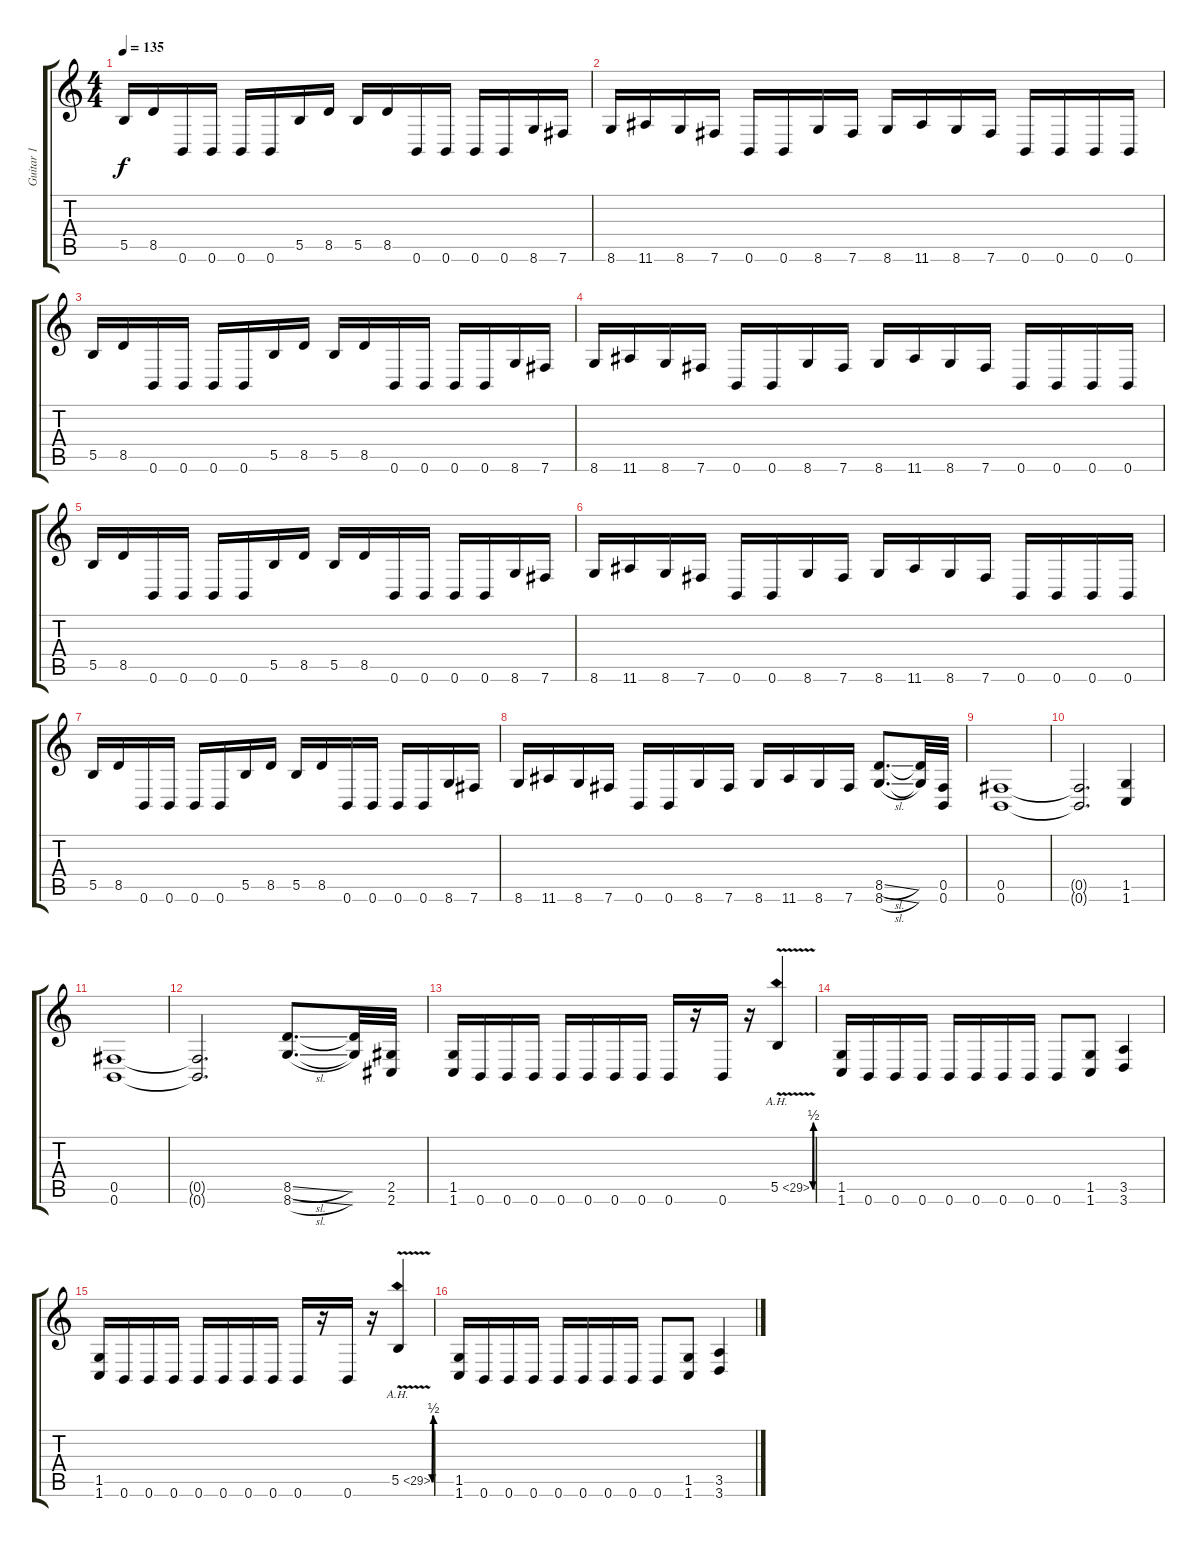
\track ("Guitar 1" "Guitar 1") {instrument distortionguitar}
\staff {score tabs}
\tuning (Db4 Ab3 E3 B2 Gb2 B1) {hide}
\ts (4 4)
\tempo 135
\clef g2
\ks c
5.5.16{dy f} 8.5.16 0.6.16 0.6.16 0.6.16 0.6.16 5.5.16 8.5.16 5.5.16 8.5.16 0.6.16 0.6.16 0.6.16 0.6.16 8.6.16 7.6.16 |
8.6.16 11.6.16 8.6.16 7.6.16 0.6.16 0.6.16 8.6.16 7.6.16 8.6.16 11.6.16 8.6.16 7.6.16 0.6.16 0.6.16 0.6.16 0.6.16 |
5.5.16 8.5.16 0.6.16 0.6.16 0.6.16 0.6.16 5.5.16 8.5.16 5.5.16 8.5.16 0.6.16 0.6.16 0.6.16 0.6.16 8.6.16 7.6.16 |
8.6.16 11.6.16 8.6.16 7.6.16 0.6.16 0.6.16 8.6.16 7.6.16 8.6.16 11.6.16 8.6.16 7.6.16 0.6.16 0.6.16 0.6.16 0.6.16 |
5.5.16 8.5.16 0.6.16 0.6.16 0.6.16 0.6.16 5.5.16 8.5.16 5.5.16 8.5.16 0.6.16 0.6.16 0.6.16 0.6.16 8.6.16 7.6.16 |
8.6.16 11.6.16 8.6.16 7.6.16 0.6.16 0.6.16 8.6.16 7.6.16 8.6.16 11.6.16 8.6.16 7.6.16 0.6.16 0.6.16 0.6.16 0.6.16 |
5.5.16 8.5.16 0.6.16 0.6.16 0.6.16 0.6.16 5.5.16 8.5.16 5.5.16 8.5.16 0.6.16 0.6.16 0.6.16 0.6.16 8.6.16 7.6.16 |
8.6.16 11.6.16 8.6.16 7.6.16 0.6.16 0.6.16 8.6.16 7.6.16 8.6.16 11.6.16 8.6.16 7.6.16 (8.5{sl} 8.6{sl}).8{d} (8.5{t} 8.6{t}).32 (0.5 0.6).32 |
(0.5 0.6).1 |
(0.5{t} 0.6{t}).2{d} (1.5 1.6).4 |
(0.5 0.6).1 |
(0.5{t} 0.6{t}).2{d} (8.5{sl} 8.6{sl}).8{d} (8.5{t} 8.6{t}).32 (2.5 2.6).32 |
(1.5 1.6).16 0.6.16 0.6.16 0.6.16 0.6.16 0.6.16 0.6.16 0.6.16 0.6.16 r.16 0.6.16 r.16 5.5{be (custom 0 0 15 0 20 2 30 2 35 0 60 0) ah 24 v}.4 |
(1.5 1.6).16 0.6.16 0.6.16 0.6.16 0.6.16 0.6.16 0.6.16 0.6.16 0.6.8 (1.5 1.6).8 (3.5 3.6).4 |
(1.5 1.6).16 0.6.16 0.6.16 0.6.16 0.6.16 0.6.16 0.6.16 0.6.16 0.6.16 r.16 0.6.16 r.16 5.5{be (custom 0 0 15 0 20 2 30 2 35 0 60 0) ah 24 v}.4 |
(1.5 1.6).16 0.6.16 0.6.16 0.6.16 0.6.16 0.6.16 0.6.16 0.6.16 0.6.8 (1.5 1.6).8 (3.5 3.6).4
